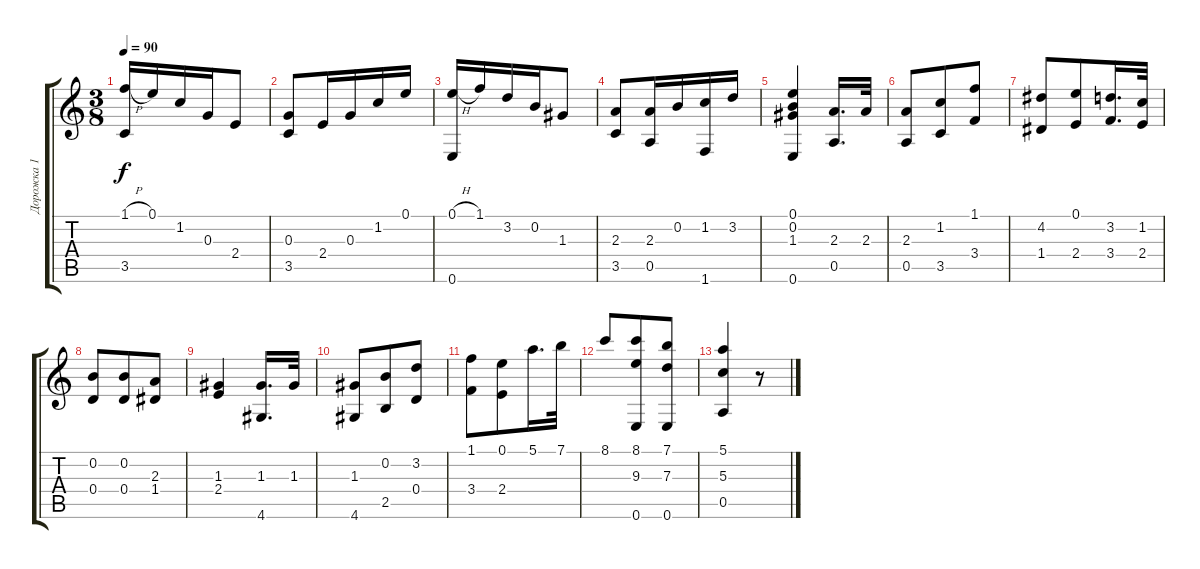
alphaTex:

\track ("Дорожка 1" "Дорожка 1") {instrument acousticguitarnylon}
\staff {score tabs}
\tuning (E4 B3 G3 D3 A2 E2) {hide}
\ts (3 8)
\tempo 90
\clef g2
\ks c
(1.1{h} 3.5).16{dy f} 0.1.16 1.2.16 0.3.16 2.4.8 |
(0.3 3.5).8 2.4.16 0.3.16 1.2.16 0.1.16 |
(0.1{h} 0.6).16 1.1.16 3.2.16 0.2.16 1.3.8 |
(2.3 3.5).8 (2.3 0.5).16 0.2.16 (1.2 1.6).16 3.2.16 |
(0.1 0.2 1.3 0.6).4 (2.3 0.5).16{d} 2.3.32 |
(2.3 0.5).8 (1.2 3.5).8 (1.1 3.4).8 |
(4.2 1.4).8 (0.1 2.4).8 (3.2 3.4).16{d} (1.2 2.4).32 |
(0.2 0.4).8 (0.2 0.4).8 (2.3 1.4).8 |
(1.3 2.4).4 (1.3 4.6).16{d} 1.3.32 |
(1.3 4.6).8 (0.2 2.5).8 (3.2 0.4).8 |
(1.1 3.4).8 (0.1 2.4).8 5.1.16{d} 7.1.32 |
8.1.8 (8.1 9.3 0.6).8 (7.1 7.3 0.6).8 |
(5.1 5.3 0.5).4 r.8
